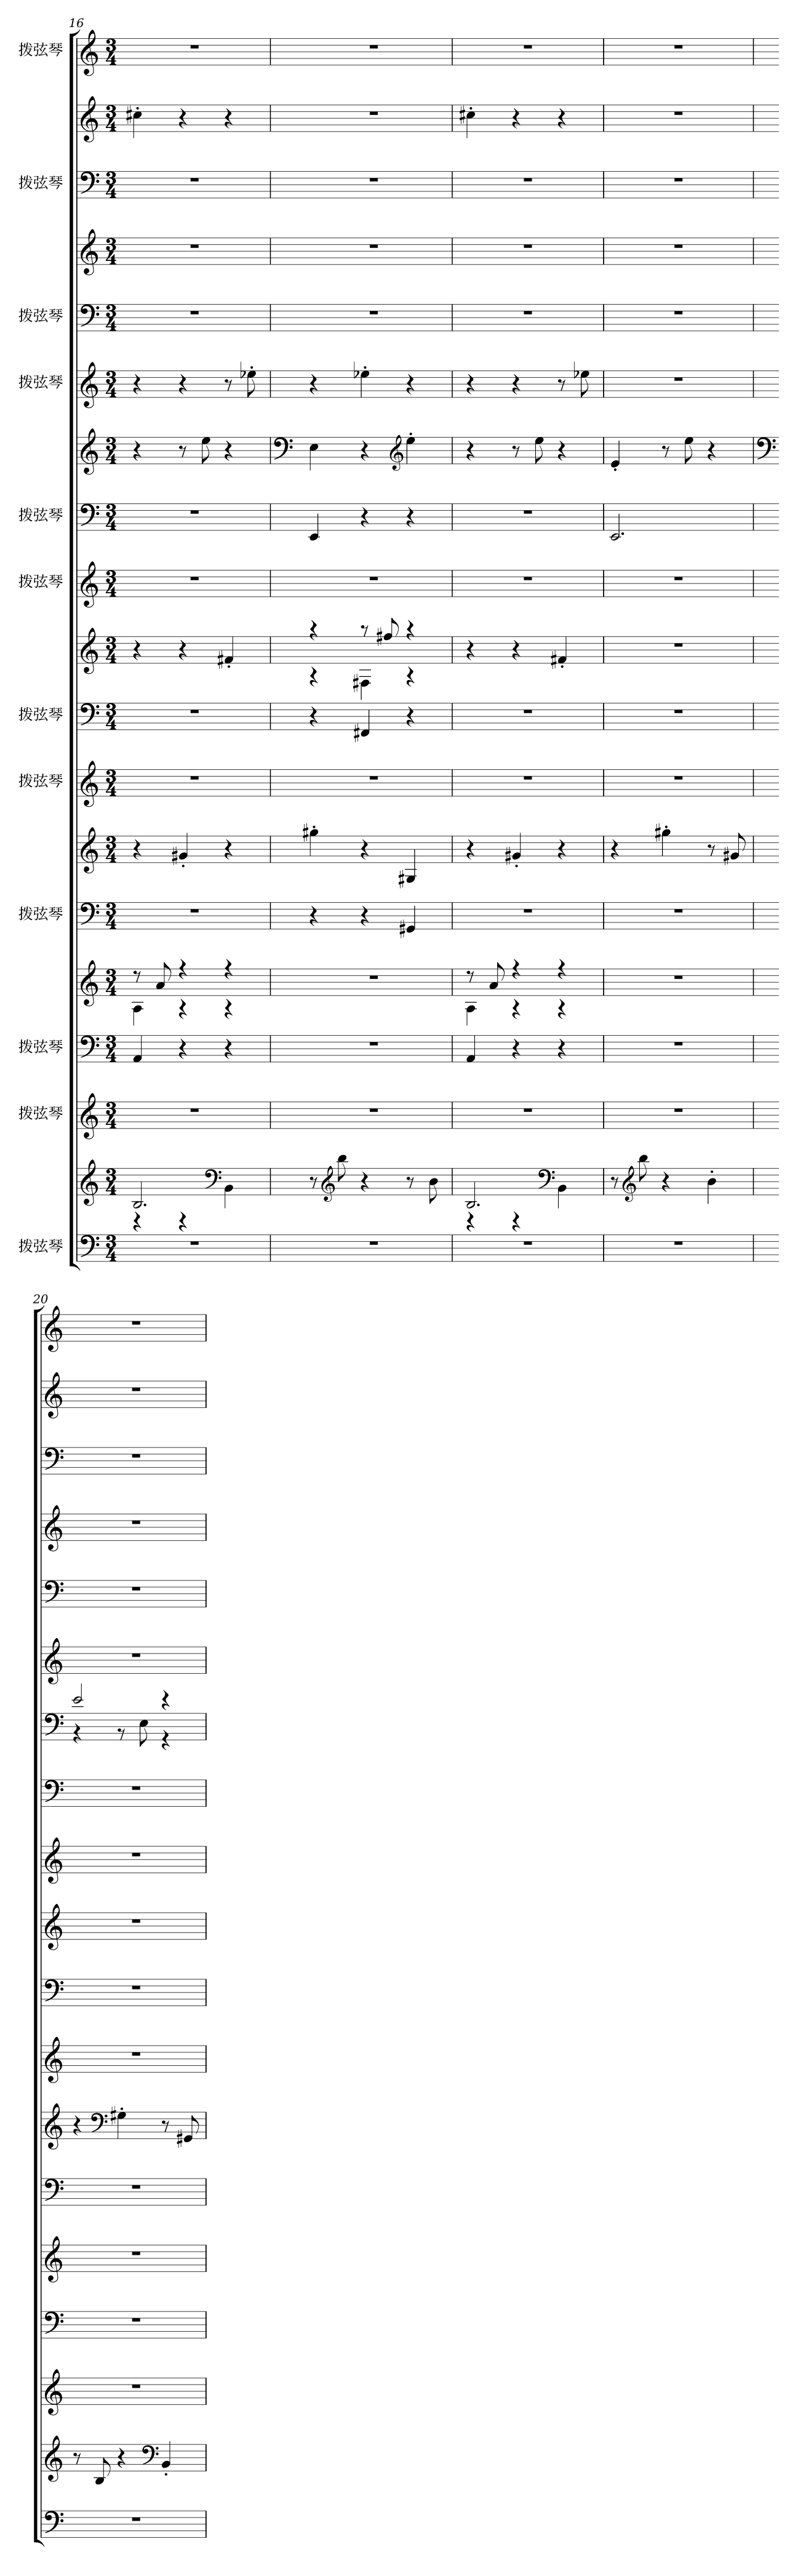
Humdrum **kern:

**kern	**kern	**kern	**kern	**kern	**kern	**kern	**kern	**kern	**kern	**kern	**kern	**kern	**kern	**kern	**kern	**kern	**kern	**kern
*part12	*part12	*part11	*part10	*part10	*part9	*part9	*part8	*part7	*part7	*part6	*part5	*part5	*part4	*part3	*part3	*part2	*part2	*part1
*staff19	*staff18	*staff17	*staff16	*staff15	*staff14	*staff13	*staff12	*staff11	*staff10	*staff9	*staff8	*staff7	*staff6	*staff5	*staff4	*staff3	*staff2	*staff1
*I"拨弦琴	*	*I"拨弦琴	*I"拨弦琴	*	*I"拨弦琴	*	*I"拨弦琴	*I"拨弦琴	*	*I"拨弦琴	*I"拨弦琴	*	*I"拨弦琴	*I"拨弦琴	*	*I"拨弦琴	*	*I"拨弦琴
*clefF4	*clefG2	*clefG2	*clefF4	*clefG2	*clefF4	*clefG2	*clefG2	*clefF4	*clefG2	*clefG2	*clefF4	*clefG2	*clefG2	*clefF4	*clefG2	*clefF4	*clefG2	*clefG2
*k[]	*k[]	*k[]	*k[]	*k[]	*k[]	*k[]	*k[]	*k[]	*k[]	*k[]	*k[]	*k[]	*k[]	*k[]	*k[]	*k[]	*k[]	*k[]
*M3/4	*M3/4	*M3/4	*M3/4	*M3/4	*M3/4	*M3/4	*M3/4	*M3/4	*M3/4	*M3/4	*M3/4	*M3/4	*M3/4	*M3/4	*M3/4	*M3/4	*M3/4	*M3/4
=16	=16	=16	=16	=16	=16	=16	=16	=16	=16	=16	=16	=16	=16	=16	=16	=16	=16	=16
*	*^	*	*	*^	*	*	*	*	*	*	*	*	*	*	*	*	*	*
2.r	2.B/	4r	2.r	4AA/	8r	4A\	2.r	4r	2.r	2.r	4r	2.r	2.r	4r	4r	2.r	2.r	2.r	4cc#X'\	2.r
.	.	.	.	.	8a/	.	.	.	.	.	.	.	.	.	.	.	.	.	.	.
.	.	4r	.	4r	4r	4r	.	4g#X'/	.	.	4r	.	.	8r	4r	.	.	.	4r	.
.	.	.	.	.	.	.	.	.	.	.	.	.	.	8ee\	.	.	.	.	.	.
*	*clefF4	*	*	*	*	*	*	*	*	*	*	*	*	*	*	*	*	*	*	*
.	.	4BB\	.	4r	4r	4r	.	4r	.	.	4f#X'/	.	.	4r	8r	.	.	.	4r	.
.	.	.	.	.	.	.	.	.	.	.	.	.	.	.	8ee-X'\	.	.	.	.	.
*	*v	*v	*	*	*v	*v	*	*	*	*	*	*	*	*	*	*	*	*	*	*
!!LO:PB:g=z
=17	=17	=17	=17	=17	=17	=17	=17	=17	=17	=17	=17	=17	=17	=17	=17	=17	=17	=17
*	*	*	*	*	*	*	*	*	*	*	*	*clefF4	*	*	*	*	*	*
*	*	*	*	*	*	*	*	*	*^	*	*	*	*	*	*	*	*	*
2.r	8r	2.r	2.r	2.r	4r	4gg#X'\	2.r	4r	4r	4r	2.r	4EE/	4E\	4r	2.r	2.r	2.r	2.r	2.r
*	*clefG2	*	*	*	*	*	*	*	*	*	*	*	*	*	*	*	*	*	*
.	8bb\	.	.	.	.	.	.	.	.	.	.	.	.	.	.	.	.	.	.
.	4r	.	.	.	4r	4r	.	4FF#X/	8r	4F#X\	.	4r	4r	4ee-X'\	.	.	.	.	.
.	.	.	.	.	.	.	.	.	8ff#X/	.	.	.	.	.	.	.	.	.	.
*	*	*	*	*	*	*	*	*	*	*	*	*	*clefG2	*	*	*	*	*	*
.	8r	.	.	.	4GG#X/	4G#X/	.	4r	4r	4r	.	4r	4ee'\	4r	.	.	.	.	.
.	8b\	.	.	.	.	.	.	.	.	.	.	.	.	.	.	.	.	.	.
*	*	*	*	*	*	*	*	*	*v	*v	*	*	*	*	*	*	*	*	*
=18	=18	=18	=18	=18	=18	=18	=18	=18	=18	=18	=18	=18	=18	=18	=18	=18	=18	=18
*	*^	*	*	*^	*	*	*	*	*	*	*	*	*	*	*	*	*	*
2.r	2.B/	4r	2.r	4AA/	8r	4A\	2.r	4r	2.r	2.r	4r	2.r	2.r	4r	4r	2.r	2.r	2.r	4cc#X'\	2.r
.	.	.	.	.	8a/	.	.	.	.	.	.	.	.	.	.	.	.	.	.	.
.	.	4r	.	4r	4r	4r	.	4g#X'/	.	.	4r	.	.	8r	4r	.	.	.	4r	.
.	.	.	.	.	.	.	.	.	.	.	.	.	.	8ee\	.	.	.	.	.	.
*	*clefF4	*	*	*	*	*	*	*	*	*	*	*	*	*	*	*	*	*	*	*
.	.	4BB\	.	4r	4r	4r	.	4r	.	.	4f#X'/	.	.	4r	8r	.	.	.	4r	.
.	.	.	.	.	.	.	.	.	.	.	.	.	.	.	8ee-X\	.	.	.	.	.
*	*v	*v	*	*	*v	*v	*	*	*	*	*	*	*	*	*	*	*	*	*	*
=19	=19	=19	=19	=19	=19	=19	=19	=19	=19	=19	=19	=19	=19	=19	=19	=19	=19	=19
2.r	8r	2.r	2.r	2.r	2.r	4r	2.r	2.r	2.r	2.r	2.EE/	4e'/	2.r	2.r	2.r	2.r	2.r	2.r
*	*clefG2	*	*	*	*	*	*	*	*	*	*	*	*	*	*	*	*	*
.	8bb\	.	.	.	.	.	.	.	.	.	.	.	.	.	.	.	.	.
.	4r	.	.	.	.	4gg#X'\	.	.	.	.	.	8r	.	.	.	.	.	.
.	.	.	.	.	.	.	.	.	.	.	.	8ee\	.	.	.	.	.	.
.	4b'\	.	.	.	.	8r	.	.	.	.	.	4r	.	.	.	.	.	.
.	.	.	.	.	.	8g#X/	.	.	.	.	.	.	.	.	.	.	.	.
=20	=20	=20	=20	=20	=20	=20	=20	=20	=20	=20	=20	=20	=20	=20	=20	=20	=20	=20
*	*	*	*	*	*	*	*	*	*	*	*	*clefF4	*	*	*	*	*	*
*	*	*	*	*	*	*	*	*	*	*	*	*^	*	*	*	*	*	*
2.r	8r	2.r	2.r	2.r	2.r	4r	2.r	2.r	2.r	2.r	2.r	2e/	4r	2.r	2.r	2.r	2.r	2.r	2.r
.	8B/	.	.	.	.	.	.	.	.	.	.	.	.	.	.	.	.	.	.
*	*	*	*	*	*	*clefF4	*	*	*	*	*	*	*	*	*	*	*	*	*
.	4r	.	.	.	.	4G#X'\	.	.	.	.	.	.	8r	.	.	.	.	.	.
.	.	.	.	.	.	.	.	.	.	.	.	.	8E\	.	.	.	.	.	.
*	*clefF4	*	*	*	*	*	*	*	*	*	*	*	*	*	*	*	*	*	*
.	4BB'/	.	.	.	.	8r	.	.	.	.	.	4r	4r	.	.	.	.	.	.
.	.	.	.	.	.	8GG#X/	.	.	.	.	.	.	.	.	.	.	.	.	.
*	*	*	*	*	*	*	*	*	*	*	*	*v	*v	*	*	*	*	*	*
=	=	=	=	=	=	=	=	=	=	=	=	=	=	=	=	=	=	=
*-	*-	*-	*-	*-	*-	*-	*-	*-	*-	*-	*-	*-	*-	*-	*-	*-	*-	*-
